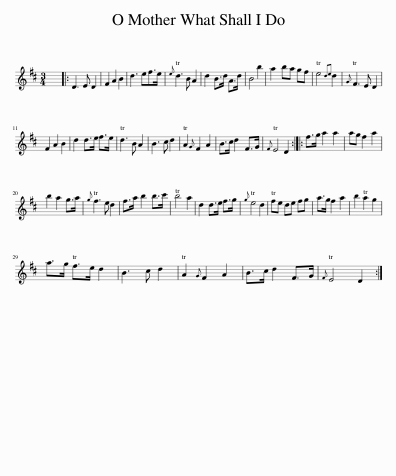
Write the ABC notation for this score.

X:1
L:1/8
M:3/4
I:linebreak $
K:D
V:1 treble
V:1
 x6 |: D3 E D2 | F2 A2 B2 | d3 ef>e |{e} d3 B A2 | %5
 d2 B>d A>d | B4 b2 | a2 ba gf | e4{de} d2 |{G} F3 E D2 |$ %10
 F2 A2 B2 | d2 d>e f>e | d3 B A2 | B3 c d2 | A2{G} F2 A2 | %15
 B>c d2 F>G |{F} E4 D2 :: f>g a2 a2 | ag f2 a2 |$ b2 a2 g>a | %20
{g} f3 e d2 | f>a b2 b>c' | b4 a2 | d2 d>e f>g |{g} e4 d2 | %25
 fe de fg | a>g f2 a2 | b2 a2 g2 |$ a>g f>e d2 | B3 c d2 | %30
 A2{G} F2 A2 | B>c d2 F>G |{F} E4 D2 :| %33
